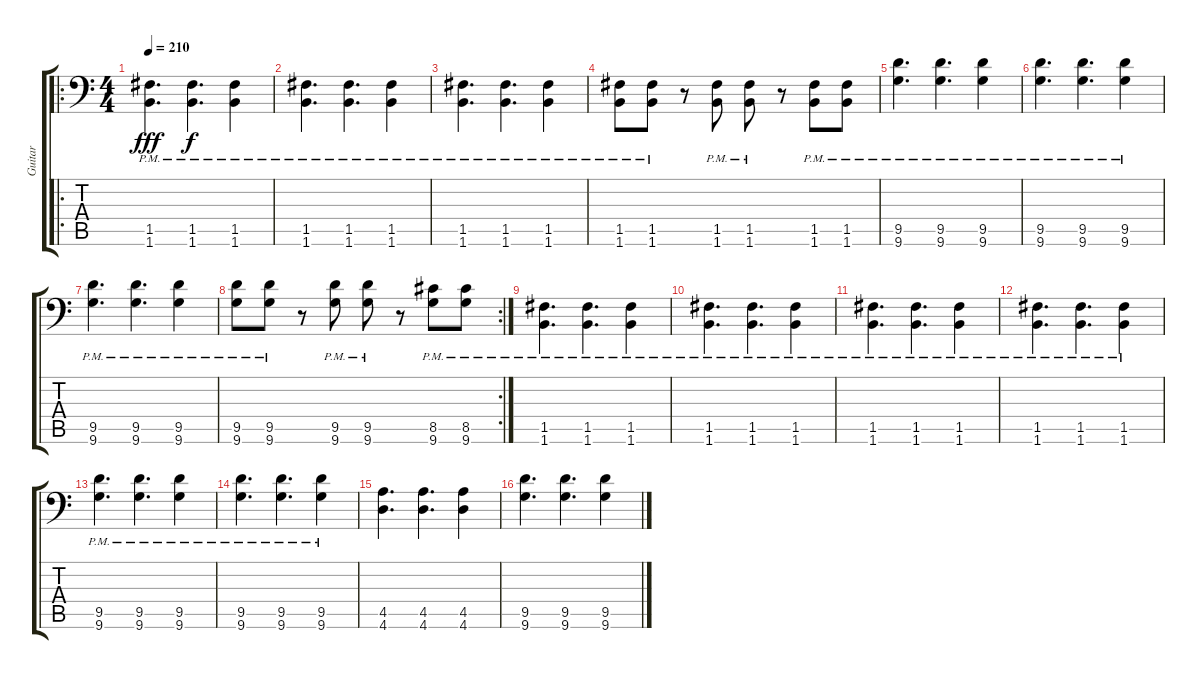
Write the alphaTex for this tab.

\track ("Guitar" "Guitar") {instrument distortionguitar}
\staff {score tabs}
\tuning (C4 G3 Eb3 Bb2 F2 Bb1) {hide}
\ro
\ts (4 4)
\tempo 210
\clef f4
\ks c
(1.5{pm} 1.6{pm}).4{d dy fff} (1.5{pm} 1.6{pm}).4{d dy f} (1.5{pm} 1.6{pm}).4 |
(1.5{pm} 1.6{pm}).4{d} (1.5{pm} 1.6{pm}).4{d} (1.5{pm} 1.6{pm}).4 |
(1.5{pm} 1.6{pm}).4{d} (1.5{pm} 1.6{pm}).4{d} (1.5{pm} 1.6{pm}).4 |
(1.5{pm} 1.6{pm}).8 (1.5{pm} 1.6{pm}).8 r.8 (1.5{pm} 1.6{pm}).8 (1.5{pm} 1.6{pm}).8 r.8 (1.5{pm} 1.6{pm}).8 (1.5{pm} 1.6{pm}).8 |
(9.5{pm} 9.6{pm}).4{d} (9.5{pm} 9.6{pm}).4{d} (9.5{pm} 9.6{pm}).4 |
(9.5{pm} 9.6{pm}).4{d} (9.5{pm} 9.6{pm}).4{d} (9.5{pm} 9.6{pm}).4 |
(9.5{pm} 9.6{pm}).4{d} (9.5{pm} 9.6{pm}).4{d} (9.5{pm} 9.6{pm}).4 |
\rc 2
(9.5{pm} 9.6{pm}).8 (9.5{pm} 9.6{pm}).8 r.8 (9.5{pm} 9.6{pm}).8 (9.5{pm} 9.6{pm}).8 r.8 (8.5{pm} 9.6{pm}).8 (8.5{pm} 9.6{pm}).8 |
(1.5{pm} 1.6{pm}).4{d} (1.5{pm} 1.6{pm}).4{d} (1.5{pm} 1.6{pm}).4 |
(1.5{pm} 1.6{pm}).4{d} (1.5{pm} 1.6{pm}).4{d} (1.5{pm} 1.6{pm}).4 |
(1.5{pm} 1.6{pm}).4{d} (1.5{pm} 1.6{pm}).4{d} (1.5{pm} 1.6{pm}).4 |
(1.5{pm} 1.6{pm}).4{d} (1.5{pm} 1.6{pm}).4{d} (1.5{pm} 1.6{pm}).4 |
(9.5{pm} 9.6{pm}).4{d} (9.5{pm} 9.6{pm}).4{d} (9.5{pm} 9.6{pm}).4 |
(9.5{pm} 9.6{pm}).4{d} (9.5{pm} 9.6{pm}).4{d} (9.5{pm} 9.6{pm}).4 |
(4.5 4.6).4{d} (4.5 4.6).4{d} (4.5 4.6).4 |
(9.5 9.6).4{d} (9.5 9.6).4{d} (9.5 9.6).4
